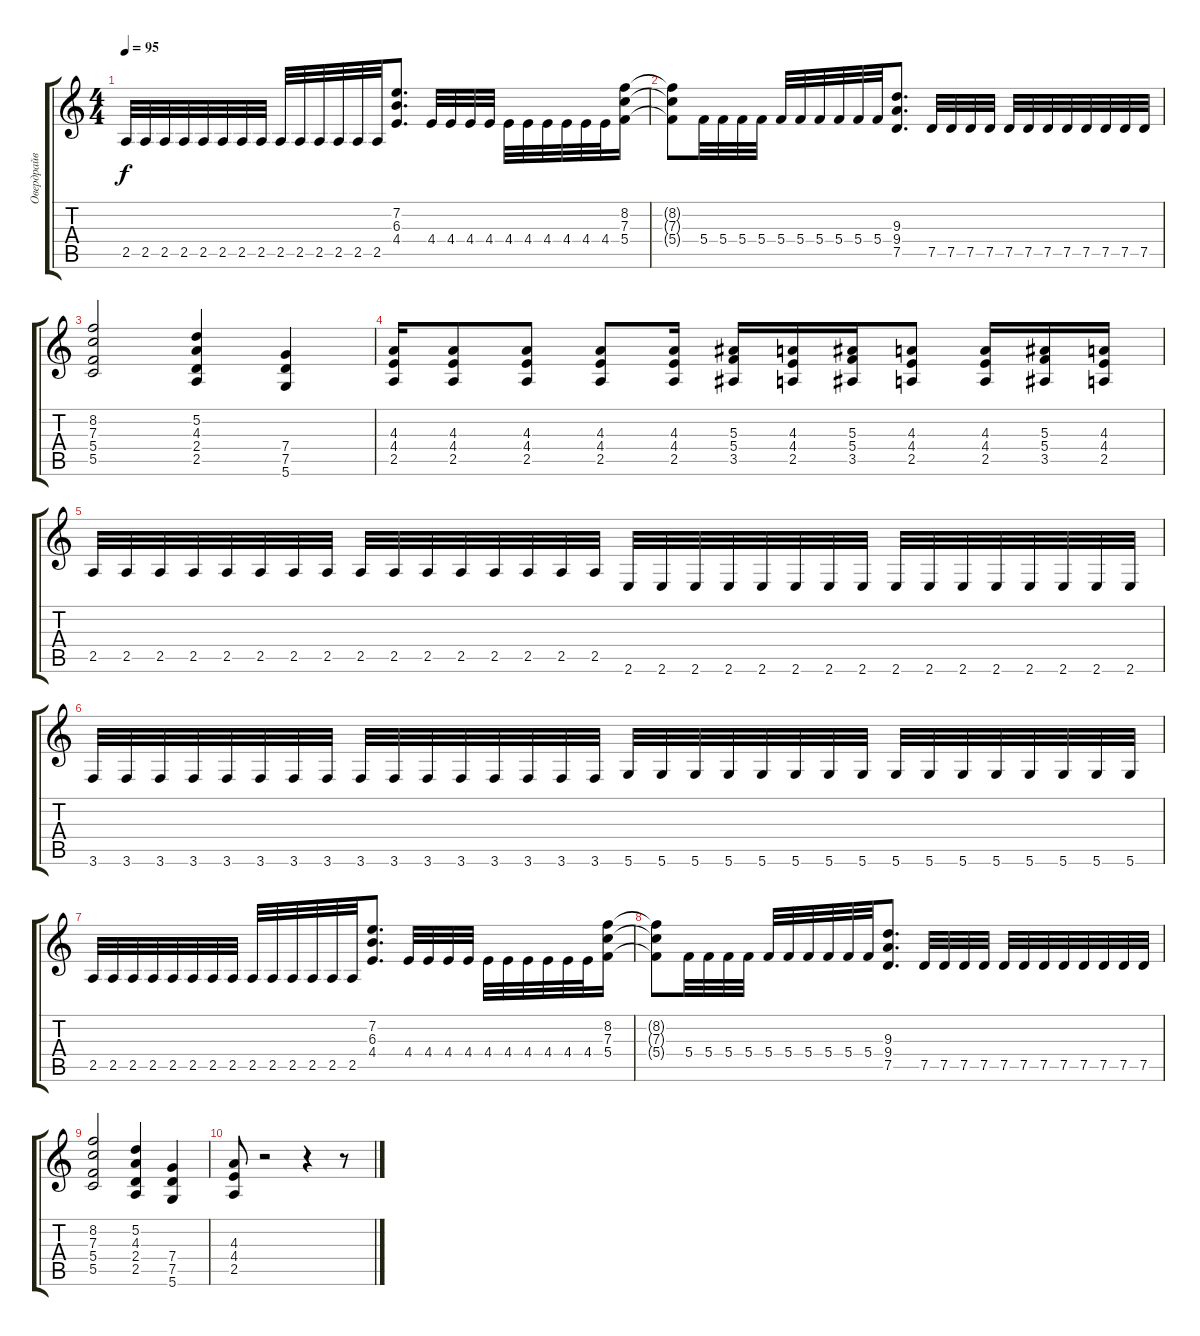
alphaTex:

\track ("Овердрайв" "Овердрайв") {instrument overdrivenguitar}
\staff {score tabs}
\tuning (D4 A3 F3 C3 G2 D2) {hide}
\ts (4 4)
\tempo 95
\clef g2
\ks c
2.5.32{dy f} 2.5.32 2.5.32 2.5.32 2.5.32 2.5.32 2.5.32 2.5.32 2.5.32 2.5.32 2.5.32 2.5.32 2.5.32 2.5.32 (7.2 6.3 4.4).8{d} 4.4.32 4.4.32 4.4.32 4.4.32 4.4.32 4.4.32 4.4.32 4.4.32 4.4.32 4.4.32 (8.2 7.3 5.4).16 |
(8.2{t} 7.3{t} 5.4{t}).8 5.4.32 5.4.32 5.4.32 5.4.32 5.4.32 5.4.32 5.4.32 5.4.32 5.4.32 5.4.32 (9.3 9.4 7.5).8{d} 7.5.32 7.5.32 7.5.32 7.5.32 7.5.32 7.5.32 7.5.32 7.5.32 7.5.32 7.5.32 7.5.32 7.5.32 |
(8.2 7.3 5.4 5.5).2 (5.2 4.3 2.4 2.5).4 (7.4 7.5 5.6).4 |
(4.3 4.4 2.5).16 (4.3 4.4 2.5).8 (4.3 4.4 2.5).8 (4.3 4.4 2.5).8 (4.3 4.4 2.5).16 (5.3 5.4 3.5).16 (4.3 4.4 2.5).16 (5.3 5.4 3.5).16 (4.3 4.4 2.5).8 (4.3 4.4 2.5).16 (5.3 5.4 3.5).16 (4.3 4.4 2.5).16 |
2.5.32 2.5.32 2.5.32 2.5.32 2.5.32 2.5.32 2.5.32 2.5.32 2.5.32 2.5.32 2.5.32 2.5.32 2.5.32 2.5.32 2.5.32 2.5.32 2.6.32 2.6.32 2.6.32 2.6.32 2.6.32 2.6.32 2.6.32 2.6.32 2.6.32 2.6.32 2.6.32 2.6.32 2.6.32 2.6.32 2.6.32 2.6.32 |
3.6.32 3.6.32 3.6.32 3.6.32 3.6.32 3.6.32 3.6.32 3.6.32 3.6.32 3.6.32 3.6.32 3.6.32 3.6.32 3.6.32 3.6.32 3.6.32 5.6.32 5.6.32 5.6.32 5.6.32 5.6.32 5.6.32 5.6.32 5.6.32 5.6.32 5.6.32 5.6.32 5.6.32 5.6.32 5.6.32 5.6.32 5.6.32 |
2.5.32 2.5.32 2.5.32 2.5.32 2.5.32 2.5.32 2.5.32 2.5.32 2.5.32 2.5.32 2.5.32 2.5.32 2.5.32 2.5.32 (7.2 6.3 4.4).8{d} 4.4.32 4.4.32 4.4.32 4.4.32 4.4.32 4.4.32 4.4.32 4.4.32 4.4.32 4.4.32 (8.2 7.3 5.4).16 |
(8.2{t} 7.3{t} 5.4{t}).8 5.4.32 5.4.32 5.4.32 5.4.32 5.4.32 5.4.32 5.4.32 5.4.32 5.4.32 5.4.32 (9.3 9.4 7.5).8{d} 7.5.32 7.5.32 7.5.32 7.5.32 7.5.32 7.5.32 7.5.32 7.5.32 7.5.32 7.5.32 7.5.32 7.5.32 |
(8.2 7.3 5.4 5.5).2 (5.2 4.3 2.4 2.5).4 (7.4 7.5 5.6).4 |
(4.3 4.4 2.5).8 r.2 r.4 r.8
